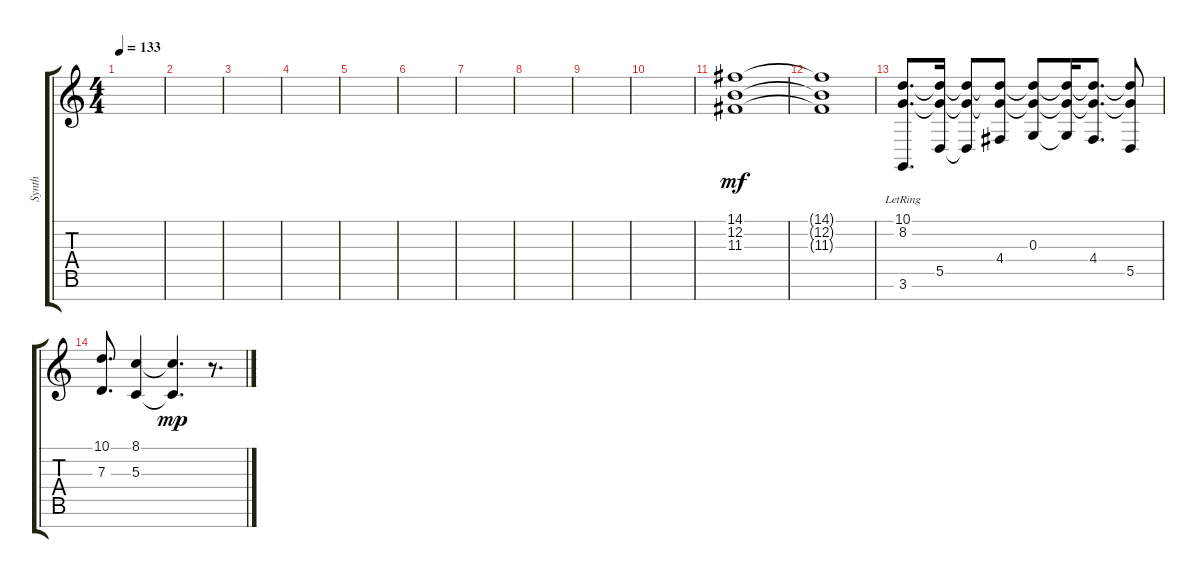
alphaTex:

\track ("Synth" "Synth") {instrument stringensemble1}
\staff {score tabs}
\tuning (E4 B3 G3 D3 A2 E2 B1) {hide}
\ts (4 4)
\tempo 133
\clef g2
\ks c
|
|
|
|
|
|
|
|
|
|
(14.1 12.2 11.3).1{dy mf} |
(14.1{t} 12.2{t} 11.3{t}).1 |
(10.1 8.2 3.6{lr}).8{d} (10.1{t} 8.2{t} 5.5).16 (10.1{t} 8.2{t} 5.5{t}).8 (10.1{t} 8.2{t} 4.4).8 (10.1{t} 8.2{t} 0.3).8 (10.1{t} 8.2{t} 0.3{t}).16 (10.1{t} 8.2{t} 4.4).8{d} (10.1{t} 8.2{t} 5.5).8 |
(10.1 7.3).8{d} (8.1 5.3).4 (8.1{t} 5.3{t}).4{d dy mp} r.8{d}
